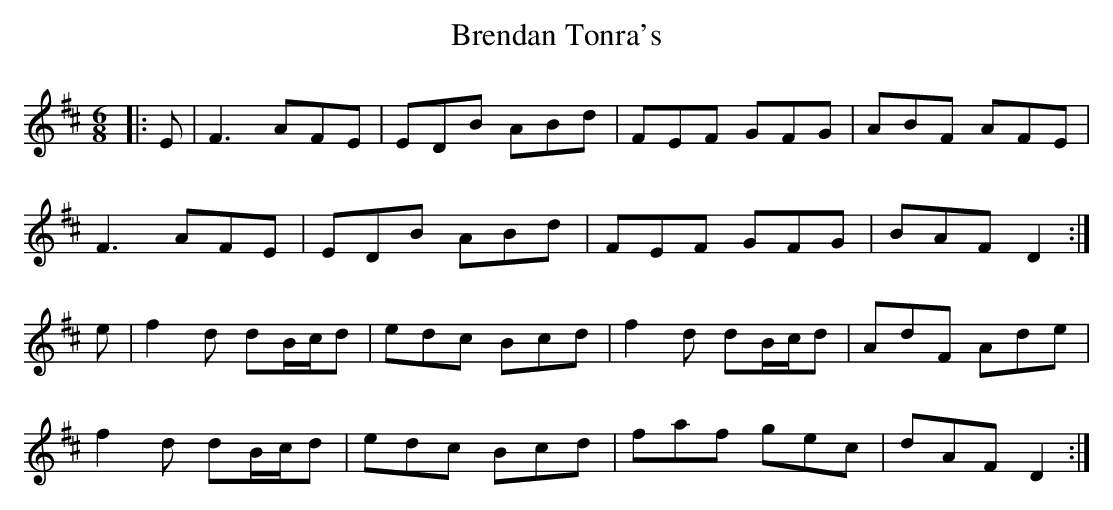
X:1
T: Brendan Tonra's
M: 6/8
L: 1/8
K: Dmaj
|:E|F3 AFE|EDB ABd|FEF GFG|ABF AFE|
F3 AFE|EDB ABd|FEF GFG|BAF D2:|
e|f2d dB/c/d|edc Bcd|f2d dB/c/d|AdF Ade|
f2d dB/c/d|edc Bcd|faf gec|dAF D2:|
